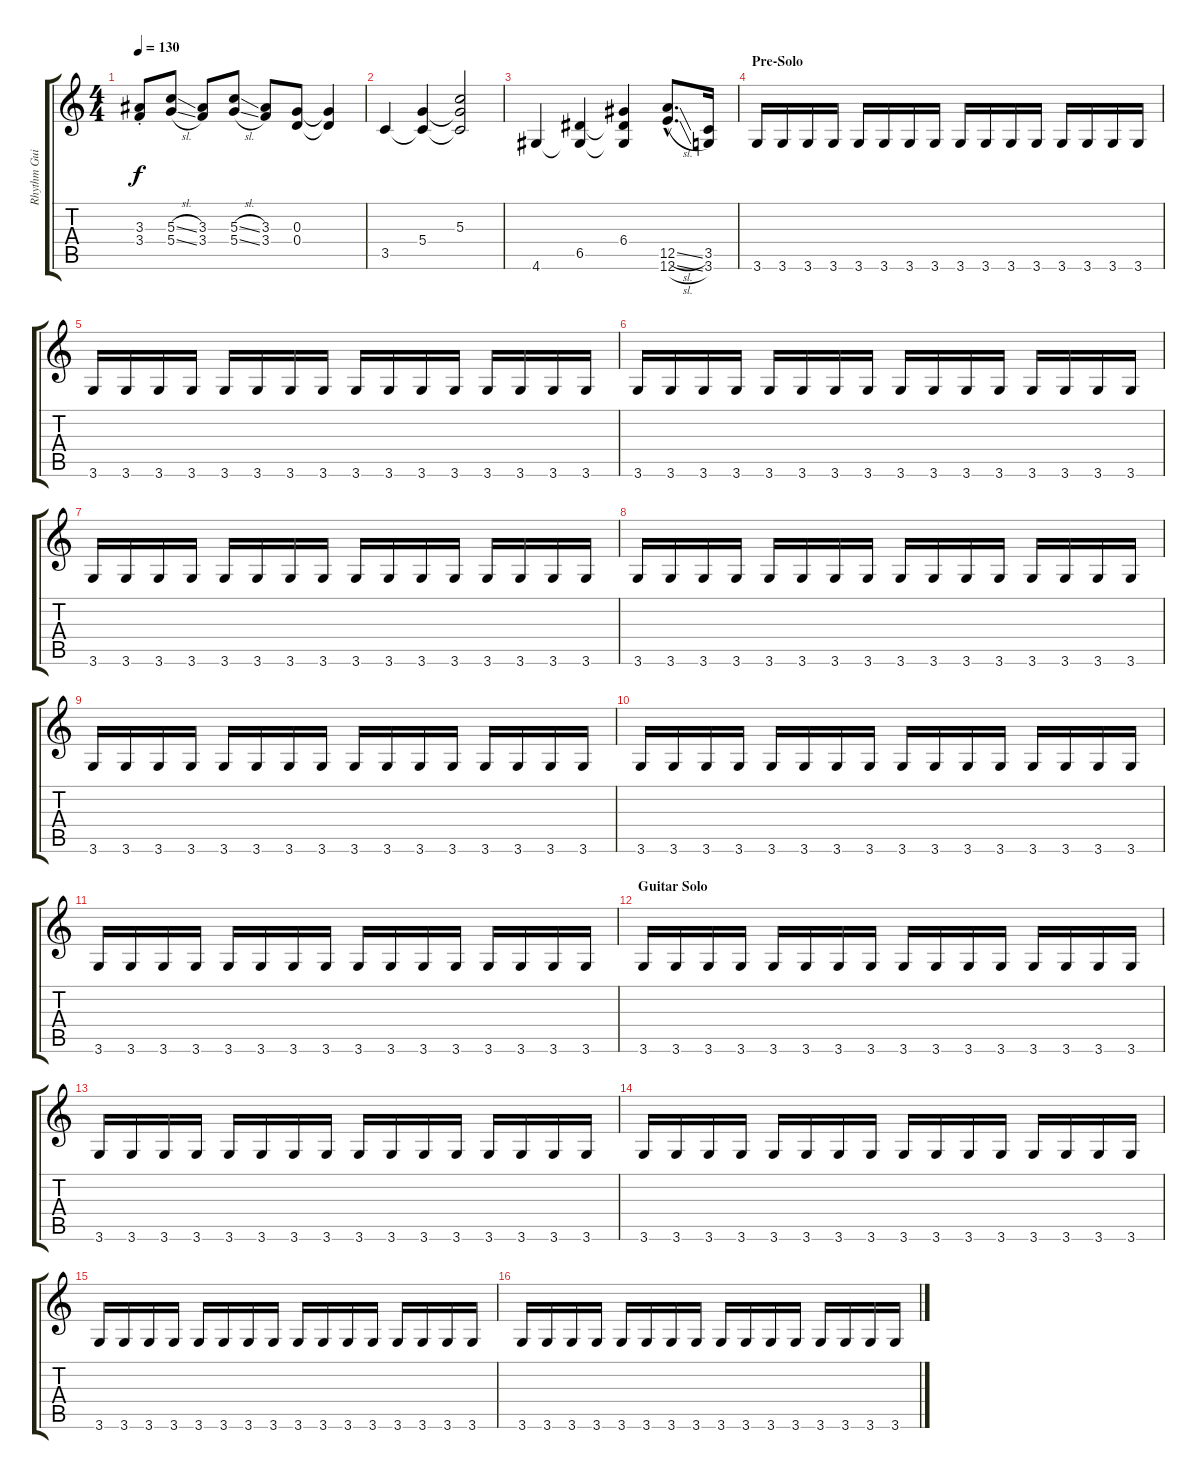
\track ("Rhythm Guitar" "Rhythm Gui") {instrument overdrivenguitar}
\staff {score tabs}
\tuning (E4 B3 G3 D3 A2 E2) {hide}
\ts (4 4)
\tempo 130
\clef g2
\ks c
(3.3{st} 3.4{st}).8{dy f} (5.3{sl} 5.4{sl}).8 (3.3 3.4).8 (5.3{sl} 5.4{sl}).8 (3.3 3.4).8 (0.3 0.4).8 (0.3{t} 0.4{t}).4 |
3.5.4 (5.4 3.5{t}).4 (5.3 5.4{t} 3.5{t}).2 |
4.6.4 (6.5 4.6{t}).4 (6.4 6.5{t} 4.6{t}).4 (12.5{sl hac} 12.6{sl hac}).8{d} (3.5 3.6).16 |
\section ("" "Pre-Solo")
3.6.16 3.6.16 3.6.16 3.6.16 3.6.16 3.6.16 3.6.16 3.6.16 3.6.16 3.6.16 3.6.16 3.6.16 3.6.16 3.6.16 3.6.16 3.6.16 |
3.6.16 3.6.16 3.6.16 3.6.16 3.6.16 3.6.16 3.6.16 3.6.16 3.6.16 3.6.16 3.6.16 3.6.16 3.6.16 3.6.16 3.6.16 3.6.16 |
3.6.16 3.6.16 3.6.16 3.6.16 3.6.16 3.6.16 3.6.16 3.6.16 3.6.16 3.6.16 3.6.16 3.6.16 3.6.16 3.6.16 3.6.16 3.6.16 |
3.6.16 3.6.16 3.6.16 3.6.16 3.6.16 3.6.16 3.6.16 3.6.16 3.6.16 3.6.16 3.6.16 3.6.16 3.6.16 3.6.16 3.6.16 3.6.16 |
3.6.16 3.6.16 3.6.16 3.6.16 3.6.16 3.6.16 3.6.16 3.6.16 3.6.16 3.6.16 3.6.16 3.6.16 3.6.16 3.6.16 3.6.16 3.6.16 |
3.6.16 3.6.16 3.6.16 3.6.16 3.6.16 3.6.16 3.6.16 3.6.16 3.6.16 3.6.16 3.6.16 3.6.16 3.6.16 3.6.16 3.6.16 3.6.16 |
3.6.16 3.6.16 3.6.16 3.6.16 3.6.16 3.6.16 3.6.16 3.6.16 3.6.16 3.6.16 3.6.16 3.6.16 3.6.16 3.6.16 3.6.16 3.6.16 |
3.6.16 3.6.16 3.6.16 3.6.16 3.6.16 3.6.16 3.6.16 3.6.16 3.6.16 3.6.16 3.6.16 3.6.16 3.6.16 3.6.16 3.6.16 3.6.16 |
\section ("" "Guitar Solo")
3.6.16 3.6.16 3.6.16 3.6.16 3.6.16 3.6.16 3.6.16 3.6.16 3.6.16 3.6.16 3.6.16 3.6.16 3.6.16 3.6.16 3.6.16 3.6.16 |
3.6.16 3.6.16 3.6.16 3.6.16 3.6.16 3.6.16 3.6.16 3.6.16 3.6.16 3.6.16 3.6.16 3.6.16 3.6.16 3.6.16 3.6.16 3.6.16 |
3.6.16 3.6.16 3.6.16 3.6.16 3.6.16 3.6.16 3.6.16 3.6.16 3.6.16 3.6.16 3.6.16 3.6.16 3.6.16 3.6.16 3.6.16 3.6.16 |
3.6.16 3.6.16 3.6.16 3.6.16 3.6.16 3.6.16 3.6.16 3.6.16 3.6.16 3.6.16 3.6.16 3.6.16 3.6.16 3.6.16 3.6.16 3.6.16 |
3.6.16 3.6.16 3.6.16 3.6.16 3.6.16 3.6.16 3.6.16 3.6.16 3.6.16 3.6.16 3.6.16 3.6.16 3.6.16 3.6.16 3.6.16 3.6.16
